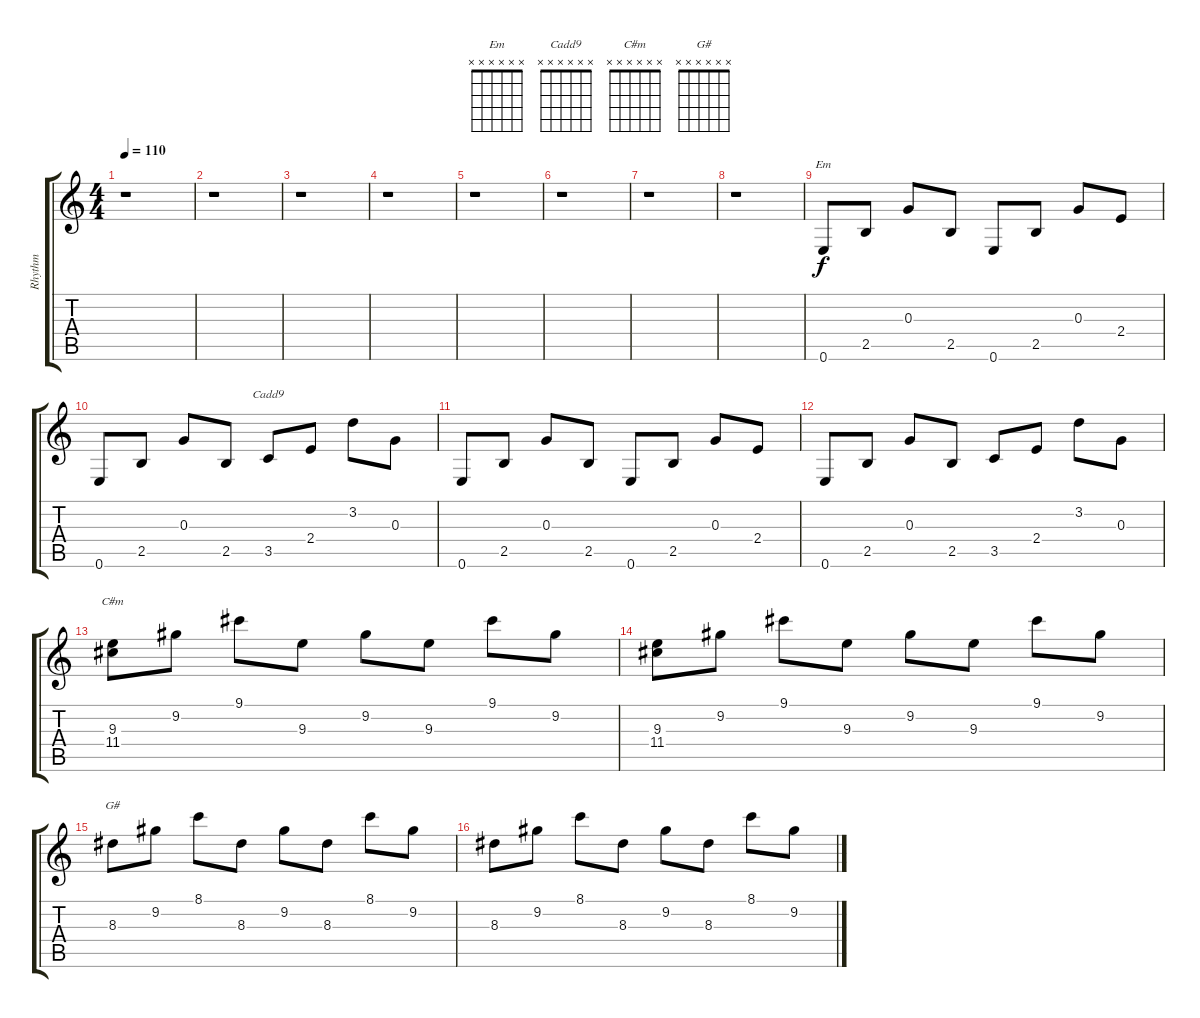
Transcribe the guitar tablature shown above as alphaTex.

\track ("Rhythm" "Rhythm") {instrument electricguitarclean}
\staff {score tabs}
\tuning (E4 B3 G3 D3 A2 E2) {hide}
\chord ("Em" x x x x x x)
\chord ("Cadd9" x x x x x x)
\chord ("C#m" x x x x x x)
\chord ("G#" x x x x x x)
\ts (4 4)
\tempo 110
\clef g2
\ks c
r.1{dy f} |
r.1 |
r.1 |
r.1 |
r.1 |
r.1 |
r.1 |
r.1 |
0.6.8{ch "Em"} 2.5.8 0.3.8 2.5.8 0.6.8 2.5.8 0.3.8 2.4.8 |
0.6.8 2.5.8 0.3.8 2.5.8 3.5.8{ch "Cadd9"} 2.4.8 3.2.8 0.3.8 |
0.6.8 2.5.8 0.3.8 2.5.8 0.6.8 2.5.8 0.3.8 2.4.8 |
0.6.8 2.5.8 0.3.8 2.5.8 3.5.8 2.4.8 3.2.8 0.3.8 |
(9.3 11.4).8{ch "C#m"} 9.2.8 9.1.8 9.3.8 9.2.8 9.3.8 9.1.8 9.2.8 |
(9.3 11.4).8 9.2.8 9.1.8 9.3.8 9.2.8 9.3.8 9.1.8 9.2.8 |
8.3.8{ch "G#"} 9.2.8 8.1.8 8.3.8 9.2.8 8.3.8 8.1.8 9.2.8 |
8.3.8 9.2.8 8.1.8 8.3.8 9.2.8 8.3.8 8.1.8 9.2.8
